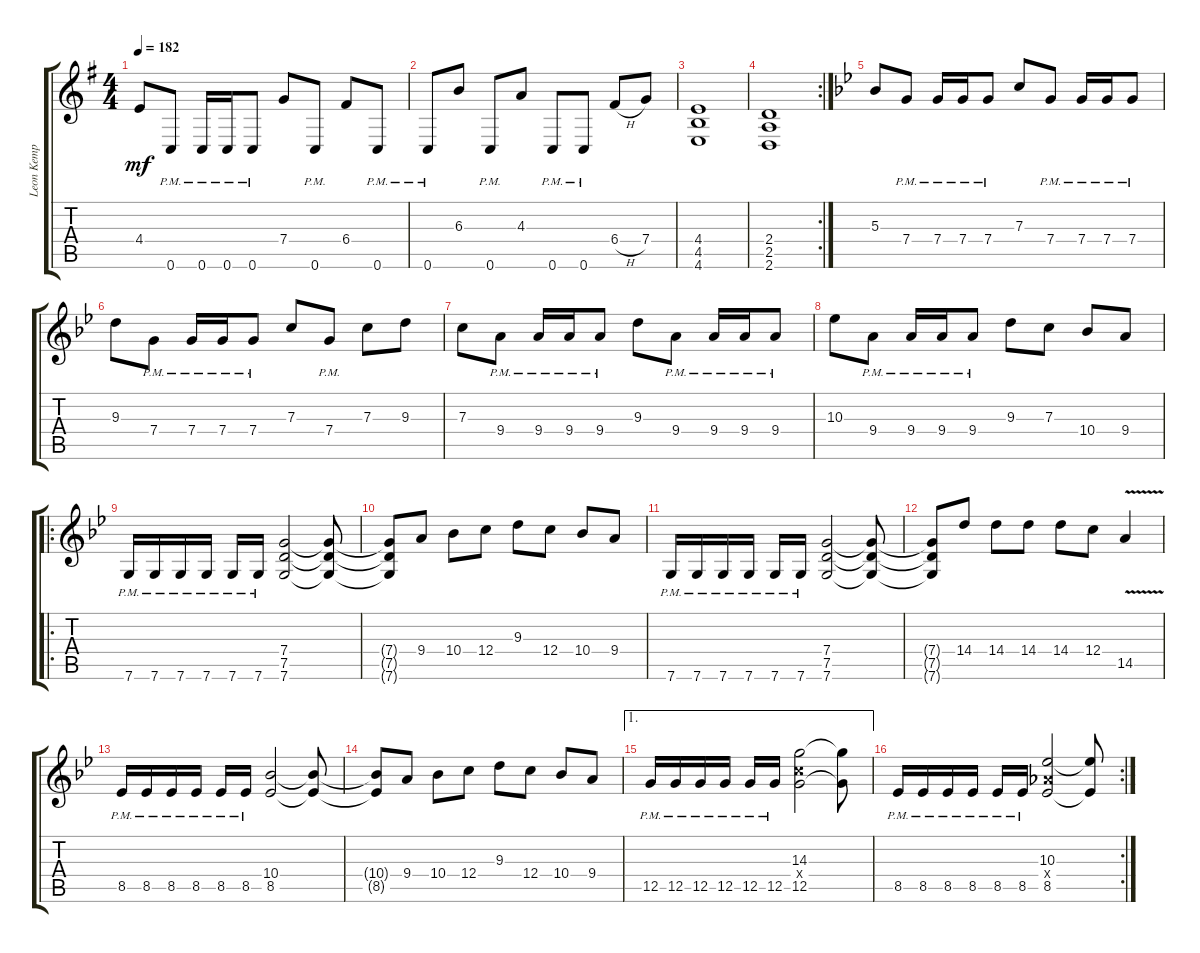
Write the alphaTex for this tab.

\track ("Leon Kemp" "Leon Kemp") {instrument distortionguitar}
\staff {score tabs}
\tuning (D4 A3 F3 C3 G2 C2) {hide}
\ts (4 4)
\tempo 182
\clef g2
\ks g
4.4.8{dy mf} 0.6{pm}.8 0.6{pm}.16 0.6{pm}.16 0.6{pm}.8 7.4.8 0.6{pm}.8 6.4.8 0.6{pm}.8 |
0.6{pm}.8 6.3.8 0.6{pm}.8 4.3.8 0.6{pm}.8 0.6{pm}.8 6.4{h}.8 7.4.8 |
(4.4 4.5 4.6).1 |
\rc 2
(2.4 2.5 2.6).1 |
\ks bb
5.3.8 7.4{pm}.8 7.4{pm}.16 7.4{pm}.16 7.4{pm}.8 7.3.8 7.4{pm}.8 7.4{pm}.16 7.4{pm}.16 7.4{pm}.8 |
9.3.8 7.4{pm}.8 7.4{pm}.16 7.4{pm}.16 7.4{pm}.8 7.3.8 7.4{pm}.8 7.3.8 9.3.8 |
7.3.8 9.4{pm}.8 9.4{pm}.16 9.4{pm}.16 9.4{pm}.8 9.3.8 9.4{pm}.8 9.4{pm}.16 9.4{pm}.16 9.4{pm}.8 |
10.3.8 9.4{pm}.8 9.4{pm}.16 9.4{pm}.16 9.4{pm}.8 9.3.8 7.3.8 10.4.8 9.4.8 |
\ro
7.6{pm}.16 7.6{pm}.16 7.6{pm}.16 7.6{pm}.16 7.6{pm}.16 7.6{pm}.16 (7.4 7.5 7.6).2 (7.4{t} 7.5{t} 7.6{t}).8 |
(7.4{t} 7.5{t} 7.6{t}).8 9.4.8 10.4.8 12.4.8 9.3.8 12.4.8 10.4.8 9.4.8 |
7.6{pm}.16 7.6{pm}.16 7.6{pm}.16 7.6{pm}.16 7.6{pm}.16 7.6{pm}.16 (7.4 7.5 7.6).2 (7.4{t} 7.5{t} 7.6{t}).8 |
(7.4{t} 7.5{t} 7.6{t}).8 14.4.8 14.4.8 14.4.8 14.4.8 12.4.8 14.5{v}.4 |
8.5{pm}.16 8.5{pm}.16 8.5{pm}.16 8.5{pm}.16 8.5{pm}.16 8.5{pm}.16 (10.4 8.5).2 (10.4{t} 8.5{t}).8 |
(10.4{t} 8.5{t}).8 9.4.8 10.4.8 12.4.8 9.3.8 12.4.8 10.4.8 9.4.8 |
\ae 1
12.5{pm}.16 12.5{pm}.16 12.5{pm}.16 12.5{pm}.16 12.5{pm}.16 12.5{pm}.16 (14.3 12.4{x} 12.5).2 (14.3{t} 12.5{t}).8 |
\rc 2
8.5{pm}.16 8.5{pm}.16 8.5{pm}.16 8.5{pm}.16 8.5{pm}.16 8.5{pm}.16 (10.3 8.4{x} 8.5).2 (10.3{t} 8.5{t}).8
